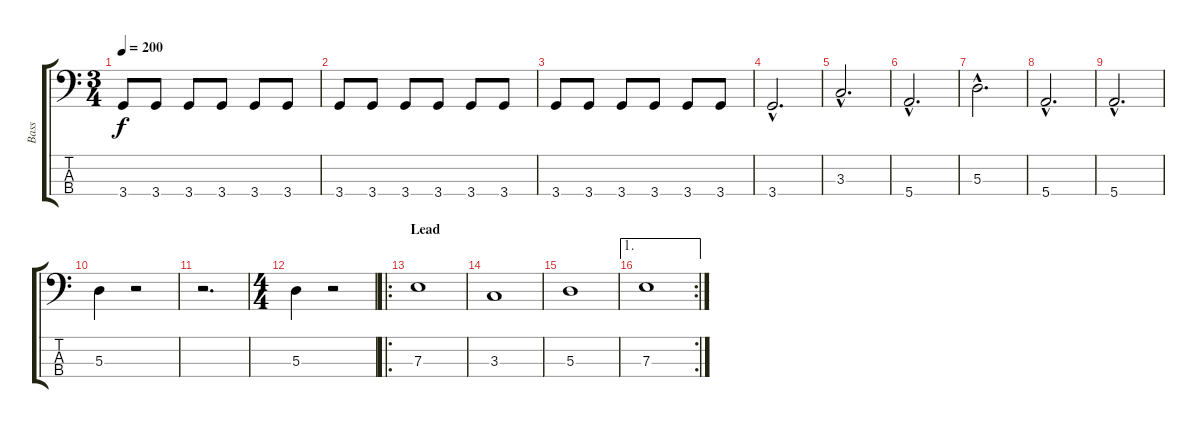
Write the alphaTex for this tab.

\track ("Bass" "Bass") {instrument electricbassfinger}
\staff {score tabs}
\tuning (G2 D2 A1 E1) {hide}
\ts (3 4)
\tempo 200
\clef f4
\ks c
3.4.8{dy f} 3.4.8 3.4.8 3.4.8 3.4.8 3.4.8 |
3.4.8 3.4.8 3.4.8 3.4.8 3.4.8 3.4.8 |
3.4.8 3.4.8 3.4.8 3.4.8 3.4.8 3.4.8 |
3.4{hac}.2{d} |
3.3{hac}.2{d} |
5.4{hac}.2{d} |
5.3{hac}.2{d} |
5.4{hac}.2{d} |
5.4{hac}.2{d} |
5.3.4 r.2 |
r.2{d} |
\ts (4 4)
5.3.4 r.2 |
\ro
\section ("" "Lead")
7.3.1 |
3.3.1 |
5.3.1 |
\ae 1
\rc 2
7.3.1
